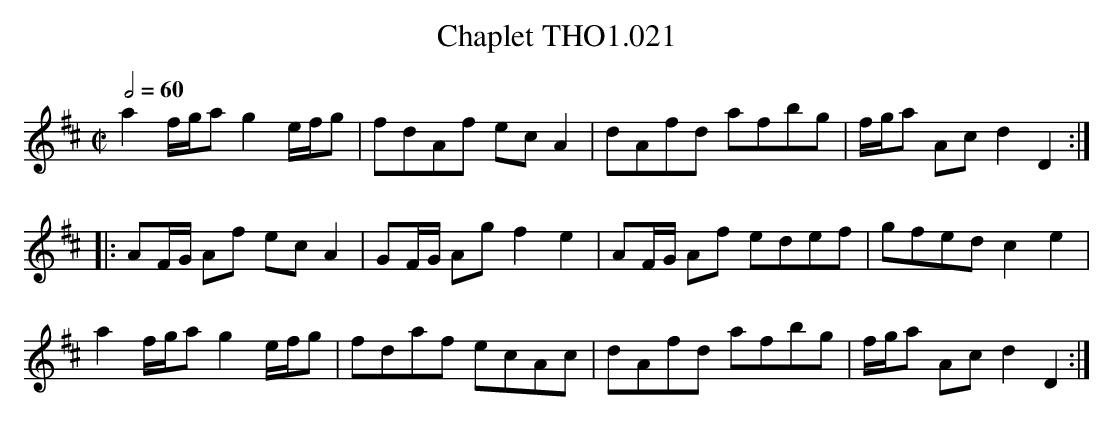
X:1
T:Chaplet THO1.021
M:C|
L:1/8
Q:1/2=60
K:D
a2 f/g/a g2 e/f/g|fdAf ec A2|dAfd afbg|f/g/a Ac d2D2:|
|:AF/G/ Af ec A2|GF/G/ Ag f2e2|AF/G/ Af edef|gfed c2e2|
a2 f/g/a g2 e/f/g|fdaf ecAc|dAfd afbg|f/g/a Ac d2D2:|
